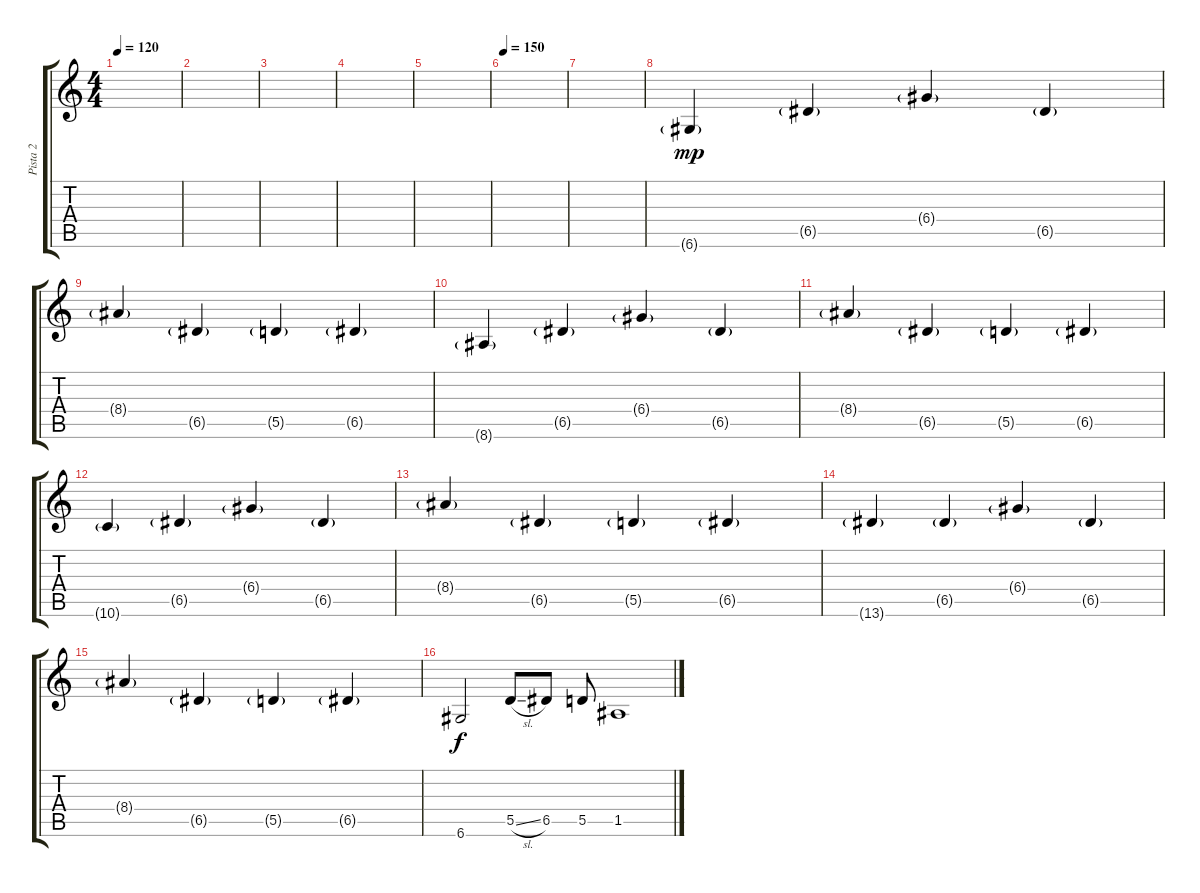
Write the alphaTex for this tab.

\track ("Pista 2" "Pista 2") {instrument overdrivenguitar}
\staff {score tabs}
\tuning (E4 B3 G3 D3 A2 D2) {hide}
\ts (4 4)
\tempo 120
\clef g2
\ks c
|
|
|
|
|
\tempo 150
|
|
6.6{g}.4{dy mp} 6.5{g}.4 6.4{g}.4 6.5{g}.4 |
8.4{g}.4 6.5{g}.4 5.5{g}.4 6.5{g}.4 |
8.6{g}.4 6.5{g}.4 6.4{g}.4 6.5{g}.4 |
8.4{g}.4 6.5{g}.4 5.5{g}.4 6.5{g}.4 |
10.6{g}.4 6.5{g}.4 6.4{g}.4 6.5{g}.4 |
8.4{g}.4 6.5{g}.4 5.5{g}.4 6.5{g}.4 |
13.6{g}.4 6.5{g}.4 6.4{g}.4 6.5{g}.4 |
8.4{g}.4 6.5{g}.4 5.5{g}.4 6.5{g}.4 |
6.6.2{dy f} 5.5{sl}.8 6.5.8 5.5.8 1.5.1
